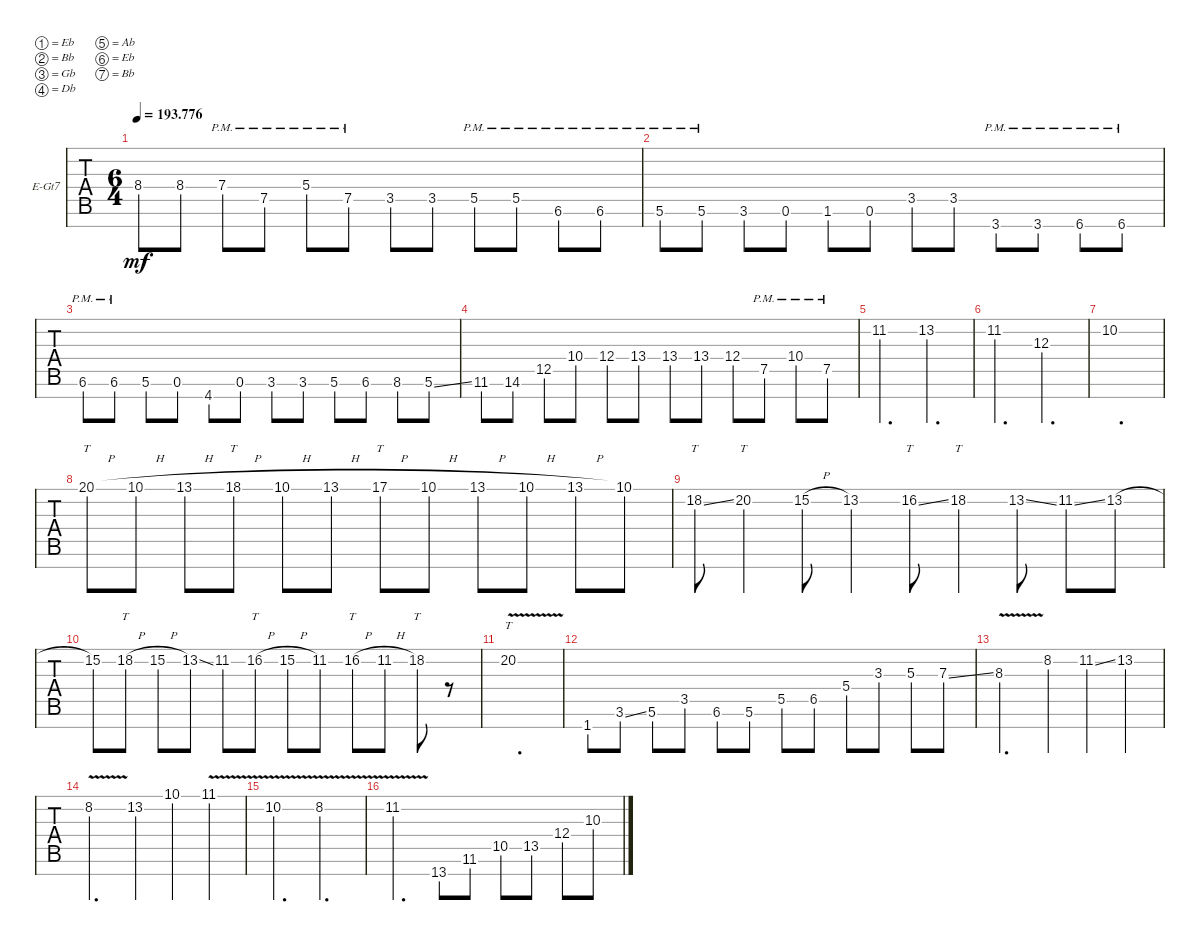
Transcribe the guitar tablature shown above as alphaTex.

\defaultSystemsLayout 4
\bracketExtendMode groupsimilarinstruments
\firstSystemTrackNameOrientation horizontal
\otherSystemsTrackNameOrientation horizontal
\track ("Electric Guitar" "E-Gt7") {multiBarRest instrument overdrivenguitar}
\staff {tabs}
\tuning (Eb4 Bb3 Gb3 Db3 Ab2 Eb2 Bb1)
\ts (6 4)
\tempo
193.776
\accidentals auto
\clef g2
\ottava regular
\simile none
\ks c
8.4.8{dy mf} 8.4.8 7.4{pm}.8 7.5{pm}.8 5.4{pm}.8 7.5{pm}.8 3.5.8 3.5.8 5.5{pm}.8 5.5{pm}.8 6.6{pm}.8 6.6{pm}.8 |
5.6{pm}.8 5.6{pm}.8 3.6.8 0.6.8 1.6.8 0.6.8 3.5.8 3.5.8 3.7{pm}.8 3.7{pm}.8 6.7{pm}.8 6.7{pm}.8 |
6.6{pm}.8 6.6{pm}.8 5.6.8 0.6.8 4.7.8 0.6.8 3.6.8 3.6.8 5.6.8 6.6.8 8.6.8 5.6{ss}.8 |
11.6.8 14.6.8 12.5.8 10.4.8 12.4.8 13.4.8 13.4.8 13.4.8 12.4.8 7.5{pm}.8 10.4{pm}.8 7.5{pm}.8 |
11.2.2{d} 13.2.2{d} |
11.2.2{d} 12.3.2{d} |
10.2.1{d} |
20.1{h}.8{tt} 10.1{h}.8 13.1{h}.8 18.1{h}.8{tt} 10.1{h}.8 13.1{h}.8 17.1{h}.8{tt} 10.1{h}.8 13.1{h}.8 10.1{h}.8 13.1{h}.8 10.1.8 |
18.2{ss}.8{tt} 20.2.4{tt} 15.2{h}.8 13.2.4 16.2{ss}.8{tt} 18.2.4{tt} 13.2{ss}.8 11.2{ss}.8 13.2{h}.8 |
15.2.8 18.2{h}.8{tt} 15.2{h}.8 13.2{ss}.8 11.2.8 16.2{h}.8{tt} 15.2{h}.8 11.2.8 16.2{h}.8{tt} 11.2{h}.8 18.2.8{tt} r.8 |
20.2{v}.1{tt d} |
1.7.8 3.6{ss}.8 5.6.8 3.5.8 6.6.8 5.6.8 5.5.8 6.5.8 5.4.8 3.3.8 5.3.8 7.3{ss}.8 |
8.3{v}.2{d} 8.2.4 11.2{ss}.4 13.2.4 |
8.2{v}.2{d} 13.2.4 10.1.4 11.1{v}.4 |
10.2{v}.2{d} 8.2{v}.2{d} |
11.2{v}.2{d} 13.7.8 11.6.8 10.5.8 13.5.8 12.4.8 10.3.8
